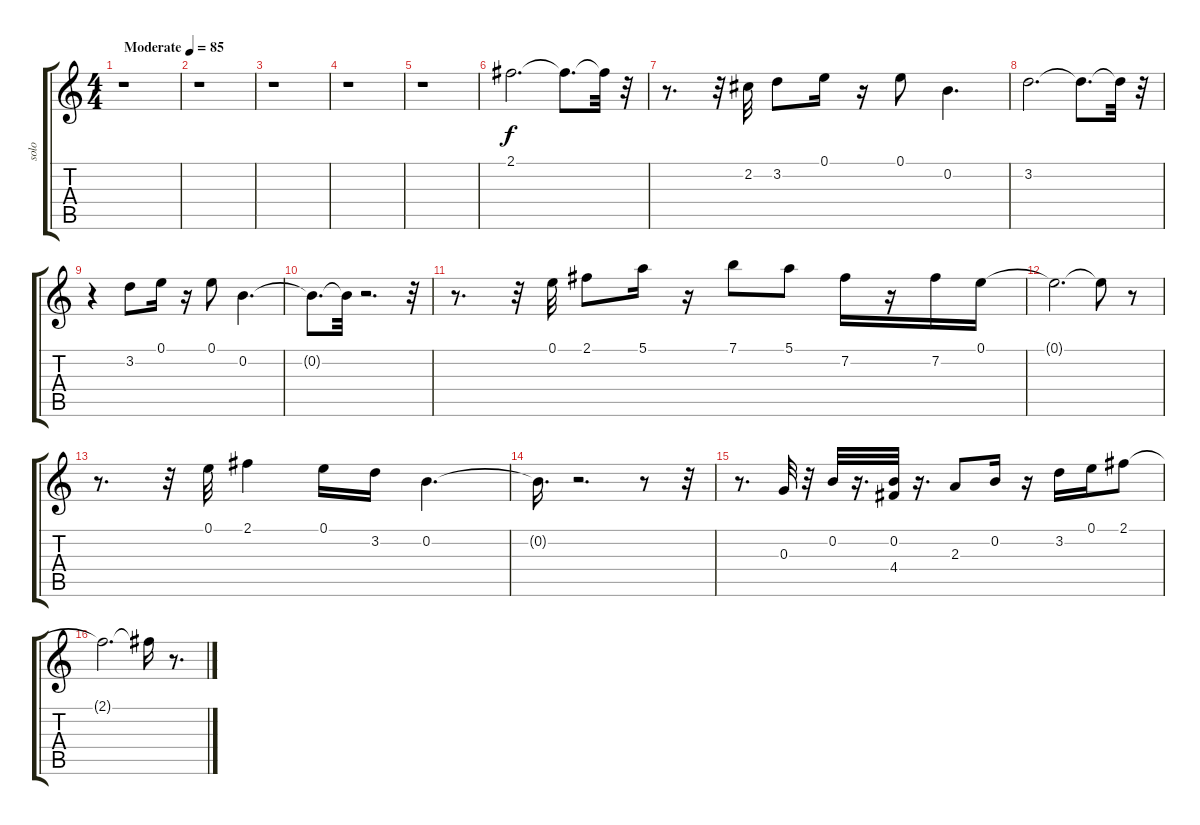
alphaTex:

\track ("solo" "solo") {instrument distortionguitar}
\staff {score tabs}
\tuning (E4 B3 G3 D3 A2 E2) {hide}
\ts (4 4)
\tempo (85 "Moderate")
\clef g2
\ks c
r.1{dy f instrument distortionguitar} |
r.1 |
r.1 |
r.1 |
r.1 |
2.1.2{d volume 13} 2.1{t}.8{d} 2.1{t}.32 r.32 |
r.8{d} r.32 2.2.32{volume 13} 3.2.8 0.1.16 r.16 0.1.8 0.2.4{d} |
3.2.2{d} 3.2{t}.8{d} 3.2{t}.32 r.32 |
r.4 3.2.8{volume 12} 0.1.16 r.16 0.1.8 0.2.4{d} |
0.2{t}.8{d} 0.2{t}.32 r.2{d} r.32 |
r.8{d} r.32 0.1.32{volume 12} 2.1.8 5.1.16 r.16 7.1.8 5.1.8 7.2.16 r.16 7.2.16 0.1.16 |
0.1{t}.2{d} 0.1{t}.8 r.8 |
r.8{d} r.32 0.1.32 2.1.4 0.1.16 3.2.16 0.2.4{d} |
0.2{t}.16{d} r.2{d} r.8 r.32 |
r.8{d} 0.3.32 r.32 0.2.32 r.16{d} (0.2 4.4).32 r.16{d} 2.3.8 0.2.16 r.16 3.2.16 0.1.16 2.1.8 |
2.1{t}.2{d} 2.1{t}.16 r.8{d}
